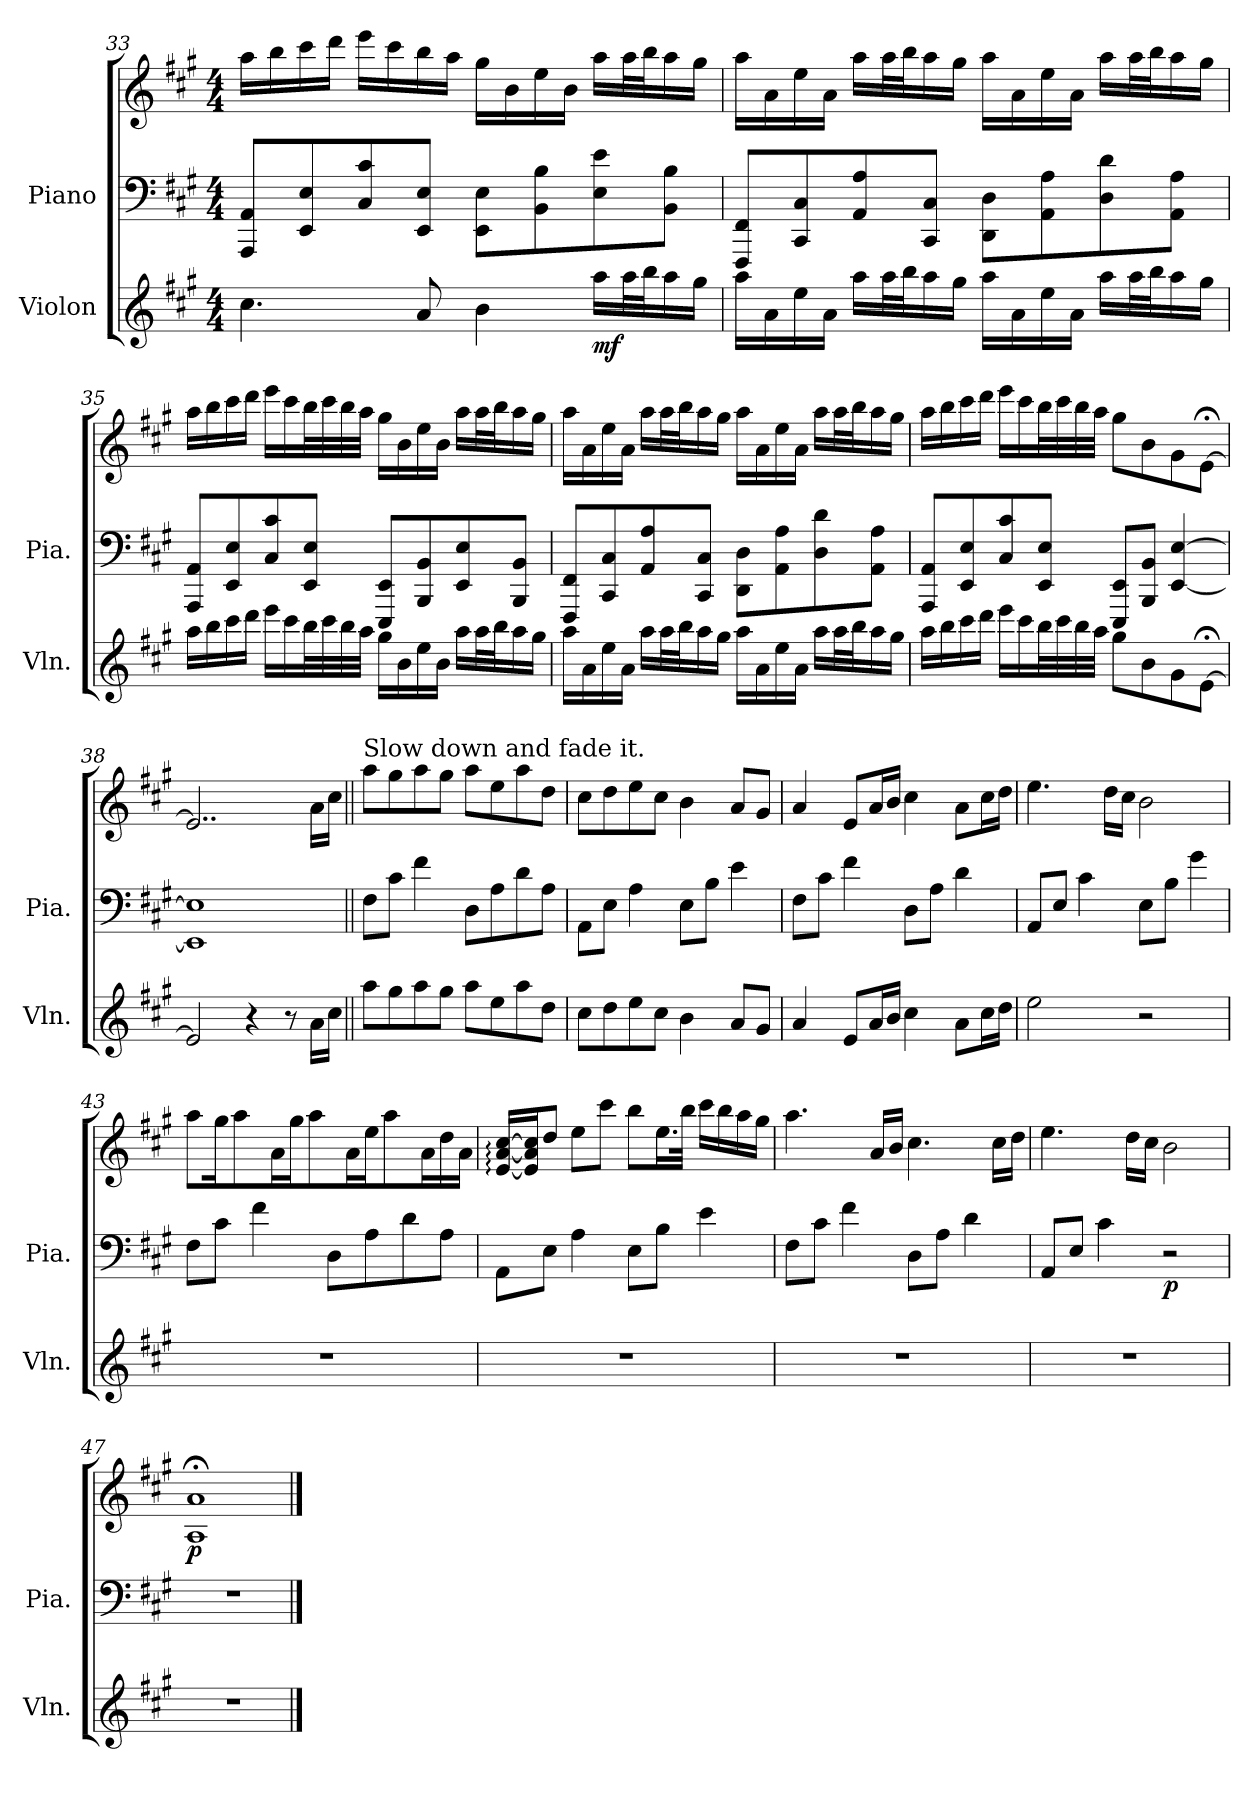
**kern	**dynam	**kern	**kern	**dynam
*part2	*part2	*part1	*part1	*part1
*staff3	*staff3	*staff2	*staff1	*staff1/2
*I"Violon	*	*I"Piano	*	*
*I'Vln.	*	*I'Pia.	*	*
*clefG2	*	*clefF4	*clefG2	*
*k[f#c#g#]	*	*k[f#c#g#]	*k[f#c#g#]	*
*M4/4	*	*M4/4	*M4/4	*
=33	=33	=33	=33	=33
4.cc#\	.	8AAA/ 8AA/L	16aa\LL	.
.	.	.	16bb\	.
.	.	8EE/ 8E/	16ccc#\	.
.	.	.	16ddd\JJ	.
.	.	8C#/ 8c#/	16eee\LL	.
.	.	.	16ccc#\	.
8a/	.	8EE/ 8E/J	16bb\	.
.	.	.	16aa\JJ	.
4b\	.	8EE\ 8E\L	16gg#\LL	.
.	.	.	16b\	.
.	.	8BB\ 8B\	16ee\	.
.	.	.	16b\JJ	.
!	!LO:DY:b	!	!	!
16aa\LL	mf	8E\ 8e\	16aa\LL	.
32aa\L	.	.	32aa\L	.
32bb\J	.	.	32bb\J	.
16aa\	.	8BB\ 8B\J	16aa\	.
16gg#\JJ	.	.	16gg#\JJ	.
!!LO:LB:g=z
=34	=34	=34	=34	=34
16aa\LL	.	8FFF#/ 8FF#/L	16aa\LL	.
16a\	.	.	16a\	.
16ee\	.	8CC#/ 8C#/	16ee\	.
16a\JJ	.	.	16a\JJ	.
16aa\LL	.	8AA/ 8A/	16aa\LL	.
32aa\L	.	.	32aa\L	.
32bb\J	.	.	32bb\J	.
16aa\	.	8CC#/ 8C#/J	16aa\	.
16gg#\JJ	.	.	16gg#\JJ	.
16aa\LL	.	8DD\ 8D\L	16aa\LL	.
16a\	.	.	16a\	.
16ee\	.	8AA\ 8A\	16ee\	.
16a\JJ	.	.	16a\JJ	.
16aa\LL	.	8D\ 8d\	16aa\LL	.
32aa\L	.	.	32aa\L	.
32bb\J	.	.	32bb\J	.
16aa\	.	8AA\ 8A\J	16aa\	.
16gg#\JJ	.	.	16gg#\JJ	.
=35	=35	=35	=35	=35
16aa\LL	.	8AAA/ 8AA/L	16aa\LL	.
16bb\	.	.	16bb\	.
16ccc#\	.	8EE/ 8E/	16ccc#\	.
16ddd\JJ	.	.	16ddd\JJ	.
16eee\LL	.	8C#/ 8c#/	16eee\LL	.
16ccc#\	.	.	16ccc#\	.
32bb\L	.	8EE/ 8E/J	32bb\L	.
32ccc#\	.	.	32ccc#\	.
32bb\	.	.	32bb\	.
32aa\JJJ	.	.	32aa\JJJ	.
16gg#\LL	.	8EEE/ 8EE/L	16gg#\LL	.
16b\	.	.	16b\	.
16ee\	.	8BBB/ 8BB/	16ee\	.
16b\JJ	.	.	16b\JJ	.
16aa\LL	.	8EE/ 8E/	16aa\LL	.
32aa\L	.	.	32aa\L	.
32bb\J	.	.	32bb\J	.
16aa\	.	8BBB/ 8BB/J	16aa\	.
16gg#\JJ	.	.	16gg#\JJ	.
!!LO:LB:g=z
=36	=36	=36	=36	=36
16aa\LL	.	8FFF#/ 8FF#/L	16aa\LL	.
16a\	.	.	16a\	.
16ee\	.	8CC#/ 8C#/	16ee\	.
16a\JJ	.	.	16a\JJ	.
16aa\LL	.	8AA/ 8A/	16aa\LL	.
32aa\L	.	.	32aa\L	.
32bb\J	.	.	32bb\J	.
16aa\	.	8CC#/ 8C#/J	16aa\	.
16gg#\JJ	.	.	16gg#\JJ	.
16aa\LL	.	8DD\ 8D\L	16aa\LL	.
16a\	.	.	16a\	.
16ee\	.	8AA\ 8A\	16ee\	.
16a\JJ	.	.	16a\JJ	.
16aa\LL	.	8D\ 8d\	16aa\LL	.
32aa\L	.	.	32aa\L	.
32bb\J	.	.	32bb\J	.
16aa\	.	8AA\ 8A\J	16aa\	.
16gg#\JJ	.	.	16gg#\JJ	.
=37	=37	=37	=37	=37
16aa\LL	.	8AAA/ 8AA/L	16aa\LL	.
16bb\	.	.	16bb\	.
16ccc#\	.	8EE/ 8E/	16ccc#\	.
16ddd\JJ	.	.	16ddd\JJ	.
16eee\LL	.	8C#/ 8c#/	16eee\LL	.
16ccc#\	.	.	16ccc#\	.
32bb\L	.	8EE/ 8E/J	32bb\L	.
32ccc#\	.	.	32ccc#\	.
32bb\	.	.	32bb\	.
32aa\JJJ	.	.	32aa\JJJ	.
8gg#\L	.	8EEE/ 8EE/L	8gg#\L	.
8b\	.	8BBB/ 8BB/J	8b\	.
*	*	*	*MM50	*
8g#\	.	[4EE/ [4E/	8g#\	.
[8e;<\J	.	.	[8e;<\J	.
=38	=38	=38	=38	=38
*	*	*	*MM55	*
2e/]	.	1EE] 1E]	2..e/]	.
4r	.	.	.	.
8r	.	.	.	.
*	*	*	*MM60	*
16a\LL	.	.	16a\LL	.
16cc#\JJ	.	.	16cc#\JJ	.
!!LO:LB:g=z
=39||	=39||	=39||	=39||	=39||
*	*	*	*MM60	*
!	!	!	!LO:TX:a:t=Slow down and fade it.	!
8aa\L	.	8F#\L	8aa\L	.
8gg#\	.	8c#\J	8gg#\	.
8aa\	.	4f#\	8aa\	.
8gg#\J	.	.	8gg#\J	.
8aa\L	.	8D\L	8aa\L	.
8ee\	.	8A\	8ee\	.
8aa\	.	8d\	8aa\	.
8dd\J	.	8A\J	8dd\J	.
=40	=40	=40	=40	=40
*	*	*	*MM59	*
8cc#\L	.	8AA\L	8cc#\L	.
8dd\	.	8E\J	8dd\	.
8ee\	.	4A\	8ee\	.
8cc#\J	.	.	8cc#\J	.
4b\	.	8E\L	4b\	.
.	.	8B\J	.	.
8a/L	.	4e\	8a/L	.
8g#/J	.	.	8g#/J	.
=41	=41	=41	=41	=41
*	*	*	*MM58	*
4a/	.	8F#\L	4a/	.
.	.	8c#\J	.	.
8e/L	.	4f#\	8e/L	.
16a/L	.	.	16a/L	.
16b/JJ	.	.	16b/JJ	.
4cc#\	.	8D\L	4cc#\	.
.	.	8A\J	.	.
8a\L	.	4d\	8a\L	.
16cc#\L	.	.	16cc#\L	.
16dd\JJ	.	.	16dd\JJ	.
=42	=42	=42	=42	=42
*	*	*	*MM57	*
2ee\	.	8AA/L	4.ee\	.
.	.	8E/J	.	.
.	.	4c#\	.	.
.	.	.	16dd\LL	.
.	.	.	16cc#\JJ	.
2r	.	8E\L	2b\	.
.	.	8B\J	.	.
.	.	4g#\	.	.
!!LO:PB:g=z
=43	=43	=43	=43	=43
*	*	*	*MM56	*
1r	.	8F#\L	8aa\L	.
.	.	8c#\J	16gg#\K	.
.	.	.	8aa\	.
.	.	4f#\	.	.
.	.	.	16a\L	.
.	.	.	16gg#\J	.
.	.	.	8aa\	.
.	.	8D\L	.	.
.	.	.	16a\L	.
.	.	8A\	16ee\J	.
.	.	.	8aa\	.
.	.	8d\	.	.
.	.	.	16a\L	.
.	.	8A\J	16dd\	.
.	.	.	16a\JJ	.
=44	=44	=44	=44	=44
*	*	*	*MM55	*
1r	.	8AA\L	[16e/: [16a/: [16cc#/:LL	.
.	.	.	16e/] 16a/] 16cc#/]J	.
.	.	8E\J	8dd/J	.
.	.	4A\	8ee\L	.
.	.	.	8ccc#\J	.
.	.	8E\L	8bb\L	.
.	.	8B\J	16.ee\L	.
.	.	.	32bb\JJk	.
.	.	4e\	16ccc#\LL	.
.	.	.	16bb\	.
.	.	.	16aa\	.
.	.	.	16gg#\JJ	.
=45	=45	=45	=45	=45
*	*	*	*MM50	*
1r	.	8F#\L	4.aa\	.
.	.	8c#\J	.	.
.	.	4f#\	.	.
.	.	.	16a/LL	.
.	.	.	16b/JJ	.
.	.	8D\L	4.cc#\	.
.	.	8A\J	.	.
.	.	4d\	.	.
.	.	.	16cc#\LL	.
.	.	.	16dd\JJ	.
!!LO:LB:g=z
=46	=46	=46	=46	=46
1r	.	8AA/L	4.ee\	.
.	.	8E/J	.	.
.	.	4c#\	.	.
.	.	.	16dd\LL	.
.	.	.	16cc#\JJ	.
!	!	!	!	!LO:DY:b=2
.	.	2r	2b\	p
=47	=47	=47	=47	=47
!	!	!	!	!LO:DY:b
1r	.	1r	1A;< 1a;<	p
==	==	==	==	==
*-	*-	*-	*-	*-
